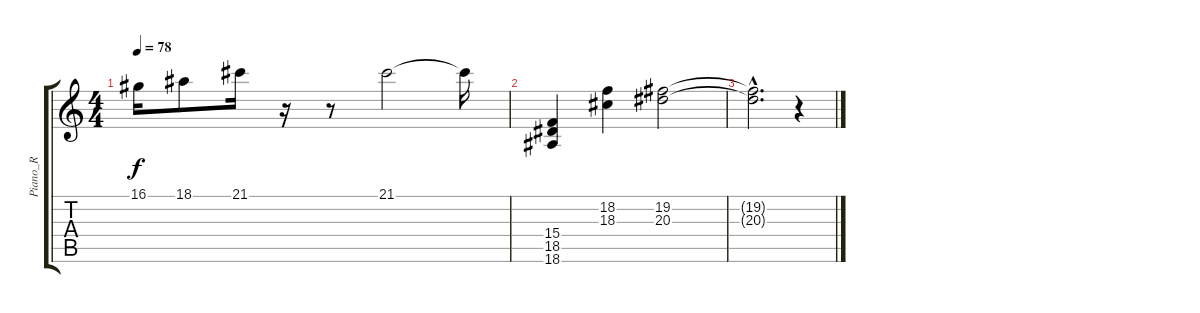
\track ("Piano_R" "Piano_R") {instrument acousticgrandpiano}
\staff {score tabs}
\tuning (E4 B3 G3 D3 A2 E2) {hide}
\ts (4 4)
\tempo 78
\clef g2
\ks c
16.1.16{dy f} 18.1.8 21.1.16 r.16 r.8 21.1.2 21.1{t}.16 |
(15.4 18.5 18.6).4 (18.2 18.3).4 (19.2 20.3).2 |
(19.2{hac t} 20.3{hac t}).2{d} r.4
